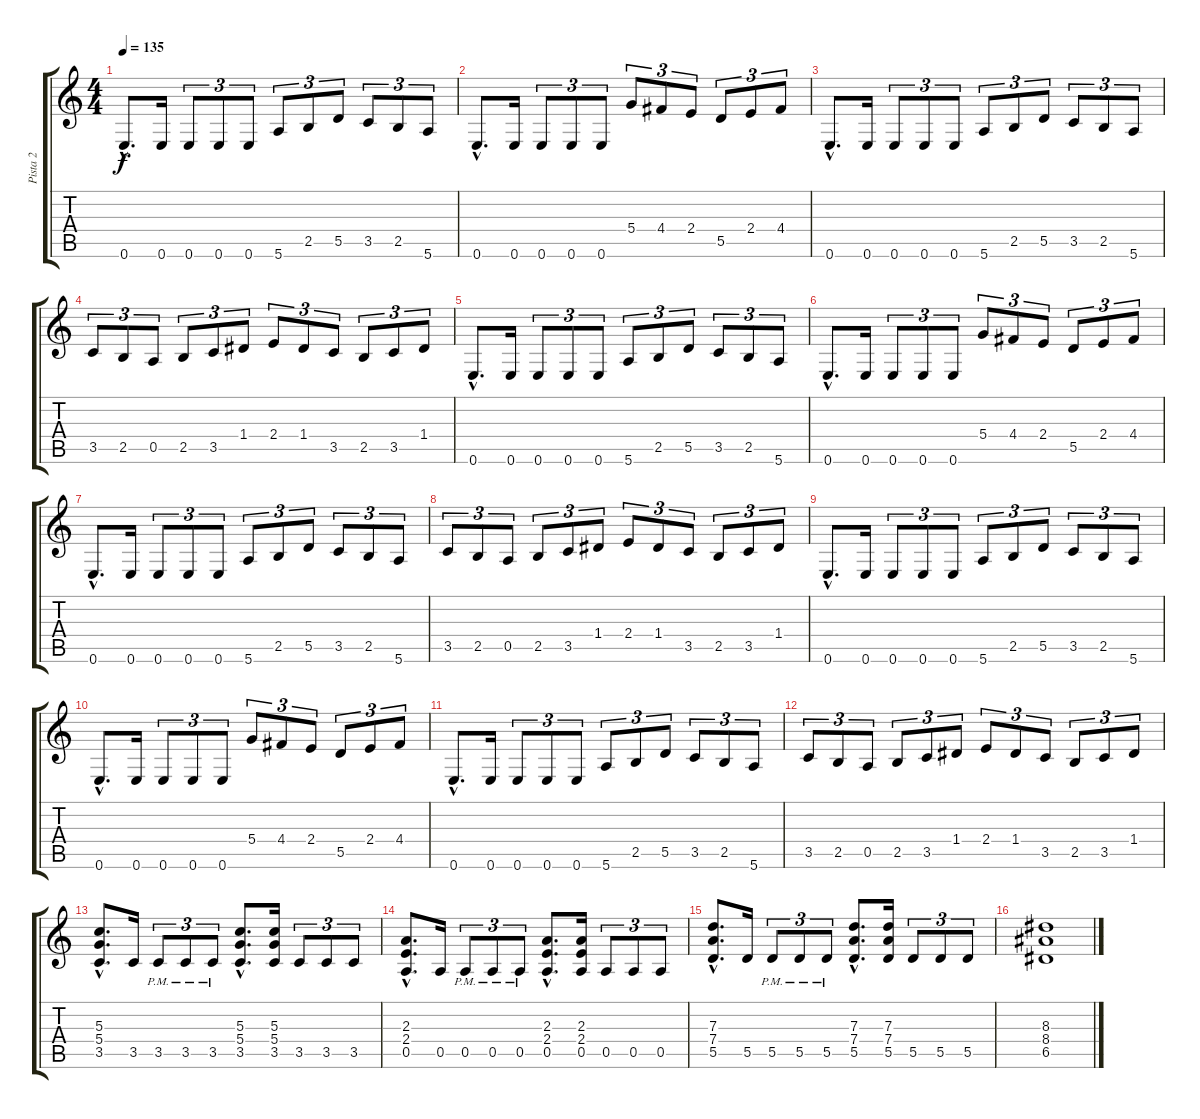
\track ("Pista 2" "Pista 2") {instrument distortionguitar}
\staff {score tabs}
\tuning (E4 B3 G3 D3 A2 E2) {hide}
\ts (4 4)
\tempo 135
\clef g2
\ks c
0.6{hac}.8{d dy f} 0.6.16 0.6.8{tu (3 2)} 0.6.8{tu (3 2)} 0.6.8{tu (3 2)} 5.6.8{tu (3 2)} 2.5.8{tu (3 2)} 5.5.8{tu (3 2)} 3.5.8{tu (3 2)} 2.5.8{tu (3 2)} 5.6.8{tu (3 2)} |
0.6{hac}.8{d} 0.6.16 0.6.8{tu (3 2)} 0.6.8{tu (3 2)} 0.6.8{tu (3 2)} 5.4.8{tu (3 2)} 4.4.8{tu (3 2)} 2.4.8{tu (3 2)} 5.5.8{tu (3 2)} 2.4.8{tu (3 2)} 4.4.8{tu (3 2)} |
0.6{hac}.8{d} 0.6.16 0.6.8{tu (3 2)} 0.6.8{tu (3 2)} 0.6.8{tu (3 2)} 5.6.8{tu (3 2)} 2.5.8{tu (3 2)} 5.5.8{tu (3 2)} 3.5.8{tu (3 2)} 2.5.8{tu (3 2)} 5.6.8{tu (3 2)} |
3.5.8{tu (3 2)} 2.5.8{tu (3 2)} 0.5.8{tu (3 2)} 2.5.8{tu (3 2)} 3.5.8{tu (3 2)} 1.4.8{tu (3 2)} 2.4.8{tu (3 2)} 1.4.8{tu (3 2)} 3.5.8{tu (3 2)} 2.5.8{tu (3 2)} 3.5.8{tu (3 2)} 1.4.8{tu (3 2)} |
0.6{hac}.8{d} 0.6.16 0.6.8{tu (3 2)} 0.6.8{tu (3 2)} 0.6.8{tu (3 2)} 5.6.8{tu (3 2)} 2.5.8{tu (3 2)} 5.5.8{tu (3 2)} 3.5.8{tu (3 2)} 2.5.8{tu (3 2)} 5.6.8{tu (3 2)} |
0.6{hac}.8{d} 0.6.16 0.6.8{tu (3 2)} 0.6.8{tu (3 2)} 0.6.8{tu (3 2)} 5.4.8{tu (3 2)} 4.4.8{tu (3 2)} 2.4.8{tu (3 2)} 5.5.8{tu (3 2)} 2.4.8{tu (3 2)} 4.4.8{tu (3 2)} |
0.6{hac}.8{d} 0.6.16 0.6.8{tu (3 2)} 0.6.8{tu (3 2)} 0.6.8{tu (3 2)} 5.6.8{tu (3 2)} 2.5.8{tu (3 2)} 5.5.8{tu (3 2)} 3.5.8{tu (3 2)} 2.5.8{tu (3 2)} 5.6.8{tu (3 2)} |
3.5.8{tu (3 2)} 2.5.8{tu (3 2)} 0.5.8{tu (3 2)} 2.5.8{tu (3 2)} 3.5.8{tu (3 2)} 1.4.8{tu (3 2)} 2.4.8{tu (3 2)} 1.4.8{tu (3 2)} 3.5.8{tu (3 2)} 2.5.8{tu (3 2)} 3.5.8{tu (3 2)} 1.4.8{tu (3 2)} |
0.6{hac}.8{d} 0.6.16 0.6.8{tu (3 2)} 0.6.8{tu (3 2)} 0.6.8{tu (3 2)} 5.6.8{tu (3 2)} 2.5.8{tu (3 2)} 5.5.8{tu (3 2)} 3.5.8{tu (3 2)} 2.5.8{tu (3 2)} 5.6.8{tu (3 2)} |
0.6{hac}.8{d} 0.6.16 0.6.8{tu (3 2)} 0.6.8{tu (3 2)} 0.6.8{tu (3 2)} 5.4.8{tu (3 2)} 4.4.8{tu (3 2)} 2.4.8{tu (3 2)} 5.5.8{tu (3 2)} 2.4.8{tu (3 2)} 4.4.8{tu (3 2)} |
0.6{hac}.8{d} 0.6.16 0.6.8{tu (3 2)} 0.6.8{tu (3 2)} 0.6.8{tu (3 2)} 5.6.8{tu (3 2)} 2.5.8{tu (3 2)} 5.5.8{tu (3 2)} 3.5.8{tu (3 2)} 2.5.8{tu (3 2)} 5.6.8{tu (3 2)} |
3.5.8{tu (3 2)} 2.5.8{tu (3 2)} 0.5.8{tu (3 2)} 2.5.8{tu (3 2)} 3.5.8{tu (3 2)} 1.4.8{tu (3 2)} 2.4.8{tu (3 2)} 1.4.8{tu (3 2)} 3.5.8{tu (3 2)} 2.5.8{tu (3 2)} 3.5.8{tu (3 2)} 1.4.8{tu (3 2)} |
(5.3{hac} 5.4{hac} 3.5{hac}).8{d} 3.5.16 3.5{pm}.8{tu (3 2)} 3.5{pm}.8{tu (3 2)} 3.5{pm}.8{tu (3 2)} (5.3{hac} 5.4{hac} 3.5{hac}).8{d} (5.3 5.4 3.5).16 3.5.8{tu (3 2)} 3.5.8{tu (3 2)} 3.5.8{tu (3 2)} |
(2.3{hac} 2.4{hac} 0.5{hac}).8{d} 0.5.16 0.5{pm}.8{tu (3 2)} 0.5{pm}.8{tu (3 2)} 0.5{pm}.8{tu (3 2)} (2.3{hac} 2.4{hac} 0.5{hac}).8{d} (2.3 2.4 0.5).16 0.5.8{tu (3 2)} 0.5.8{tu (3 2)} 0.5.8{tu (3 2)} |
(7.3{hac} 7.4{hac} 5.5{hac}).8{d} 5.5.16 5.5{pm}.8{tu (3 2)} 5.5{pm}.8{tu (3 2)} 5.5{pm}.8{tu (3 2)} (7.3{hac} 7.4{hac} 5.5{hac}).8{d} (7.3 7.4 5.5).16 5.5.8{tu (3 2)} 5.5.8{tu (3 2)} 5.5.8{tu (3 2)} |
(8.3 8.4 6.5).1
